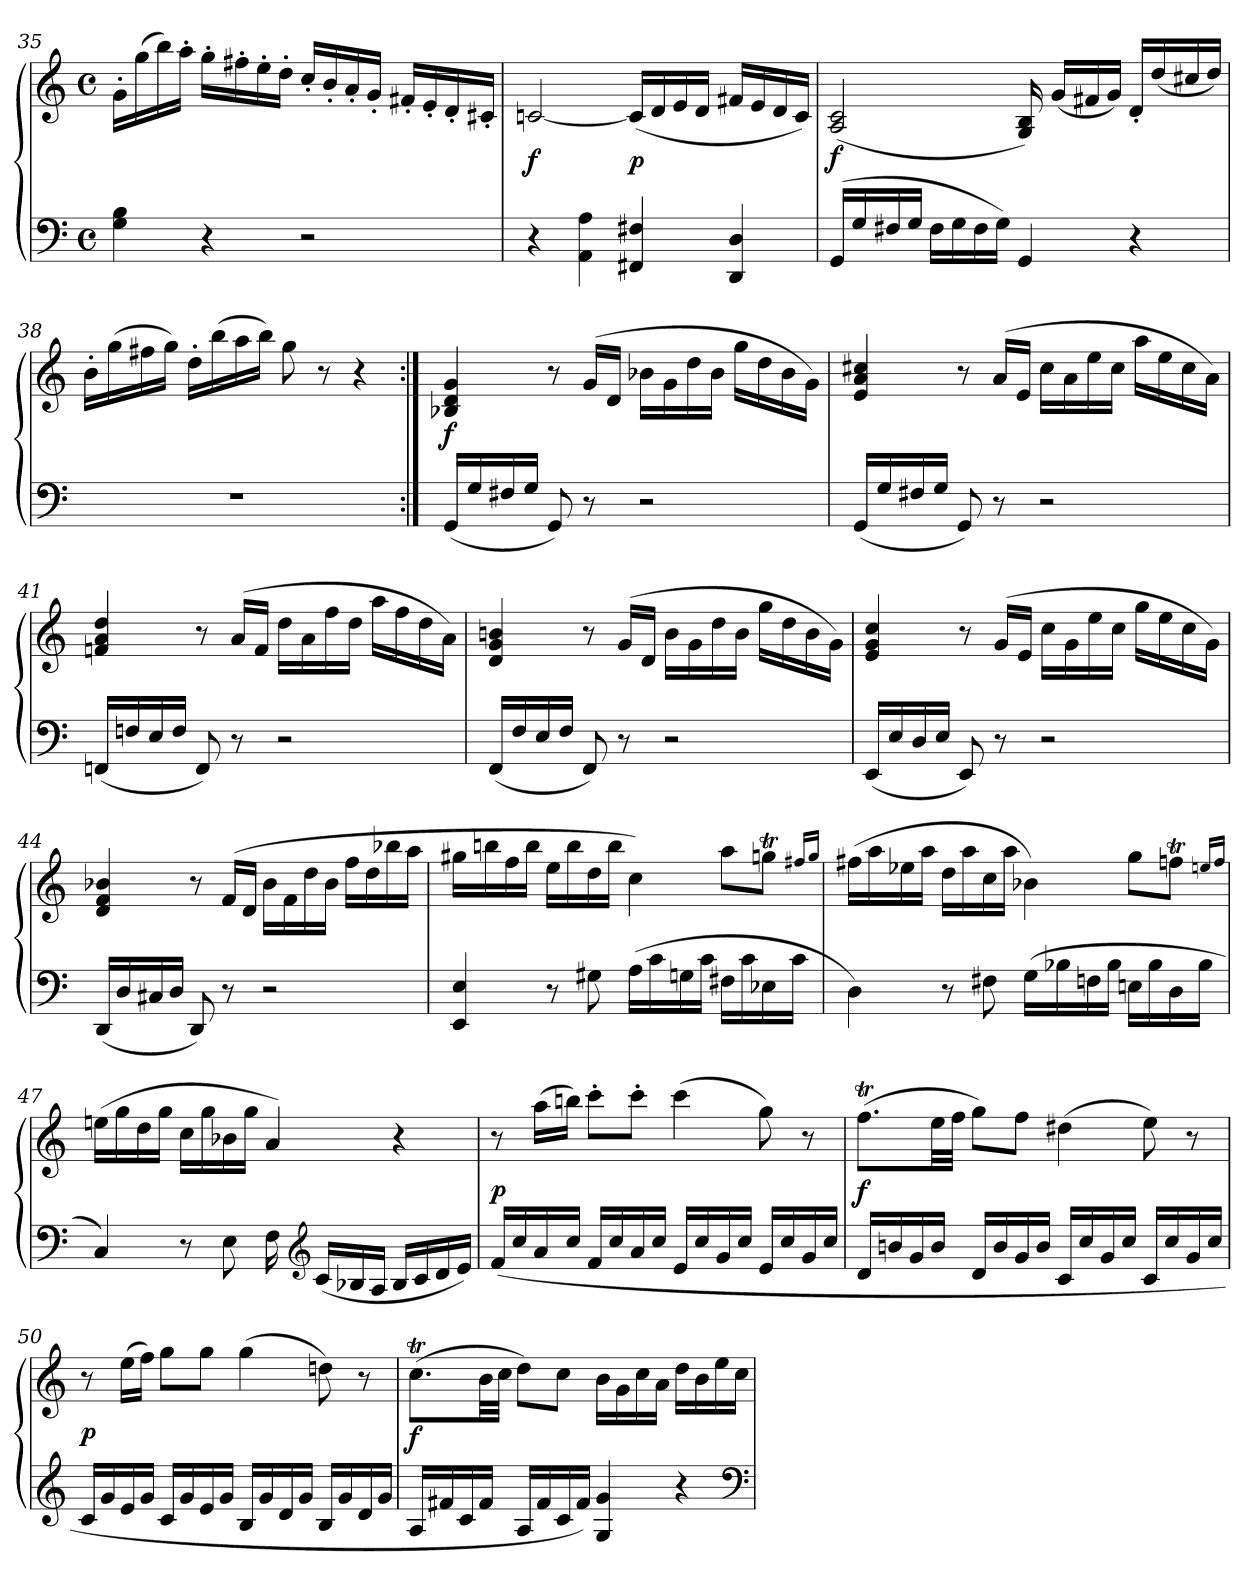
**kern	**kern	**dynam
*part1	*part1	*part1
*staff2	*staff1	*staff1/2
*clefF4	*clefG2	*
*k[]	*k[]	*
*M4/4	*M4/4	*
*met(c)	*met(c)	*
=35	=35	=35
4G 4B	16g'LL	.
.	(16gg	.
.	16bb)	.
.	16aa'JJ	.
4r	16gg'LL	.
.	16ff#X'	.
.	16ee'	.
.	16dd'JJ	.
2r	16cc'LL	.
.	16b'	.
.	16a'	.
.	16g'JJ	.
.	16f#X'LL	.
.	16e'	.
.	16d'	.
.	16c#X'JJ	.
=36	=36	=36
4r	[2cn	f
4AA 4A	.	.
4FF#X 4F#X	(16cLL]	p
.	16d	.
.	16e	.
.	16dJJ	.
4DD 4D	16f#XLL	.
.	16e	.
.	16d	.
.	16cJJ)	.
=37	=37	=37
(16GGLL	(2A 2c	f
16G	.	.
16F#X	.	.
16GJJ	.	.
16F#LL	.	.
16G	.	.
16F#	.	.
16GJJ)	.	.
4GG	16G 16B)	.
.	(16gLL	.
.	16f#X	.
.	16gJJ)	.
4r	16d'/LL	.
.	(16dd/	.
.	16cc#X/	.
.	16dd/JJ)	.
=38	=38	=38
1r	16b'LL	.
.	(16gg	.
.	16ff#X	.
.	16ggJJ)	.
.	16dd'LL	.
.	(16bb	.
.	16aa	.
.	16bbJJ)	.
.	8gg	.
.	8r	.
.	4r	.
=39:|!	=39:|!	=39:|!
(16GGLL	4B-X 4d 4g	f
16G	.	.
16F#X	.	.
16GJJ	.	.
8GG)	8r	.
8r	(>16gLL	.
.	16dJJ	.
2r	16b-XLL	.
.	16g	.
.	16dd	.
.	16b-JJ	.
.	16ggLL	.
.	16dd	.
.	16b-	.
.	16gJJ)	.
=40	=40	=40
(16GGLL	4e 4a 4cc#X	.
16G	.	.
16F#X	.	.
16GJJ	.	.
8GG)	8r	.
8r	(>16aLL	.
.	16eJJ	.
2r	16cc#LL	.
.	16a	.
.	16ee	.
.	16cc#JJ	.
.	16aaLL	.
.	16ee	.
.	16cc#	.
.	16aJJ)	.
=41	=41	=41
(16FFn/LL	4fn 4a 4dd	.
16Fn/	.	.
16E/	.	.
16F/JJ	.	.
8FF)	8r	.
8r	(>16aLL	.
.	16fJJ	.
2r	16ddLL	.
.	16a	.
.	16ff	.
.	16ddJJ	.
.	16aaLL	.
.	16ff	.
.	16dd	.
.	16aJJ)	.
=42	=42	=42
(16FF/LL	4d 4g 4bn	.
16F/	.	.
16E/	.	.
16F/JJ	.	.
8FF)	8r	.
8r	(>16gLL	.
.	16dJJ	.
2r	16bLL	.
.	16g	.
.	16dd	.
.	16bJJ	.
.	16ggLL	.
.	16dd	.
.	16b	.
.	16gJJ)	.
=43	=43	=43
(16EELL	4e 4g 4cc	.
16E	.	.
16D	.	.
16EJJ	.	.
8EE)	8r	.
8r	(>16gLL	.
.	16eJJ	.
2r	16ccLL	.
.	16g	.
.	16ee	.
.	16ccJJ	.
.	16ggLL	.
.	16ee	.
.	16cc	.
.	16gJJ)	.
=44	=44	=44
(16DDLL	4d 4f 4b-X	.
16D	.	.
16C#X	.	.
16DJJ	.	.
8DD)	8r	.
8r	(>16fLL	.
.	16dJJ	.
2r	16b-\LL	.
.	16f\	.
.	16dd\	.
.	16b-\JJ	.
.	16ffLL	.
.	16dd	.
.	16bb-X	.
.	16aaJJ	.
=45	=45	=45
4EE 4E	16gg#XLL	.
.	16bbn	.
.	16ff	.
.	16bbJJ	.
8r	16eeLL	.
.	16bb	.
8G#X	16dd	.
.	16bbJJ	.
(16ALL	4cc)	.
16c	.	.
16Gn	.	.
16cJJ	.	.
16F#XLL	8aaL	.
16c	.	.
16E-X	8ggnTJ	.
16cJJ	.	.
.	16qff#X/LL	.
.	16qgg/JJ	.
=46	=46	=46
4D)	(16ff#XLL	.
.	16aa	.
.	16ee-X	.
.	16aaJJ	.
8r	16ddLL	.
.	16aa	.
8F#X	16cc	.
.	16aaJJ	.
(16GLL	4b-X)	.
16B-X	.	.
16Fn	.	.
16B-JJ	.	.
16EnLL	8ggL	.
16B-	.	.
16D	8ffnTJ	.
16B-JJ	.	.
.	16qeen/LL	.
.	16qff/JJ	.
=47	=47	=47
4C)	(16eenLL	.
.	16gg	.
.	16dd	.
.	16ggJJ	.
8r	16ccLL	.
.	16gg	.
8E	16b-X	.
.	16ggJJ	.
16F	4a)	.
*clefG2	*	*
(16cLL	.	.
16B-X	.	.
16AJJ	.	.
16B-LL	4r	.
16c	.	.
16d	.	.
16eJJ)	.	.
=48	=48	=48
(16fLL	8r	p
16cc	.	.
16a	(16aaLL	.
16ccJJ	16bbnJJ)	.
16fLL	8ccc'L	.
16cc	.	.
16a	8ccc'J	.
16ccJJ	.	.
16eLL	(4ccc	.
16cc	.	.
16g	.	.
16ccJJ	.	.
16eLL	8gg)	.
16cc	.	.
16g	8r	.
16ccJJ	.	.
=49	=49	=49
16dLL	(8.ffTL	f
16bn	.	.
16g	.	.
16bJJ	32eeLL	.
.	32ffJJJ	.
16dLL	8ggL)	.
16b	.	.
16g	8ffJ	.
16bJJ	.	.
16cLL	(4dd#X	.
16cc	.	.
16g	.	.
16ccJJ	.	.
16cLL	8ee)	.
16cc	.	.
16g	8r	.
16ccJJ	.	.
=50	=50	=50
16cLL	8r	p
16g	.	.
16e	(16eeLL	.
16gJJ	16ffJJ)	.
16cLL	8ggL	.
16g	.	.
16e	8ggJ	.
16gJJ	.	.
16BLL	(4gg	.
16g	.	.
16d	.	.
16gJJ	.	.
16BLL	8ddn)	.
16g	.	.
16d	8r	.
16gJJ	.	.
=51	=51	=51
16ALL	(8.ccTL	f
16f#X	.	.
16c	.	.
16f#JJ	32bLL	.
.	32ccJJJ	.
16ALL	8ddL)	.
16f#	.	.
16c	8ccJ	.
16f#JJ)	.	.
4G 4g	16b\LL	.
.	16g\	.
.	16cc\	.
.	16a\JJ	.
4r	16ddLL	.
.	16b	.
.	16ee	.
.	16ccJJ	.
*clefF4	*	*
=	=	=
*-	*-	*-
